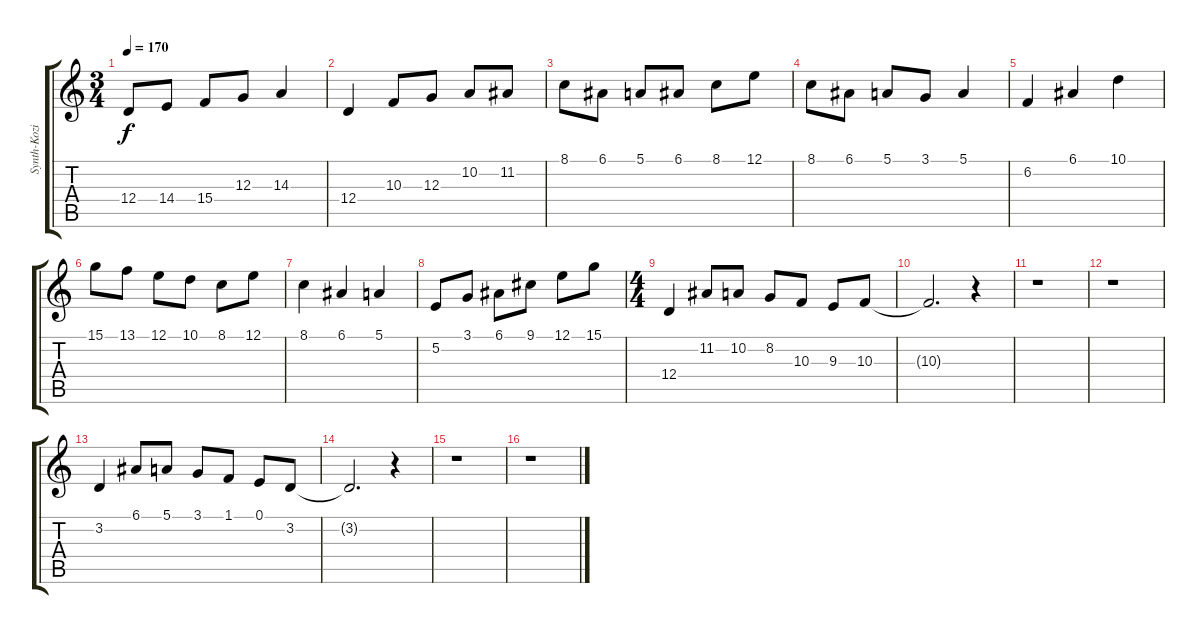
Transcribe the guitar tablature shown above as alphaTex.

\track ("Synth-Kozi" "Synth-Kozi") {instrument harpsichord}
\staff {score tabs}
\tuning (E4 B3 G3 D3 A2 E2) {hide}
\ts (3 4)
\tempo 170
\clef g2
\ks c
12.4.8{dy f} 14.4.8 15.4.8 12.3.8 14.3.4 |
12.4.4 10.3.8 12.3.8 10.2.8 11.2.8 |
8.1.8 6.1.8 5.1.8 6.1.8 8.1.8 12.1.8 |
8.1.8 6.1.8 5.1.8 3.1.8 5.1.4 |
6.2.4 6.1.4 10.1.4 |
15.1.8 13.1.8 12.1.8 10.1.8 8.1.8 12.1.8 |
8.1.4 6.1.4 5.1.4 |
5.2.8 3.1.8 6.1.8 9.1.8 12.1.8 15.1.8 |
\ts (4 4)
12.4.4 11.2.8 10.2.8 8.2.8 10.3.8 9.3.8 10.3.8 |
10.3{t}.2{d} r.4 |
r.1 |
r.1 |
3.2.4 6.1.8 5.1.8 3.1.8 1.1.8 0.1.8 3.2.8 |
3.2{t}.2{d} r.4 |
r.1 |
r.1
